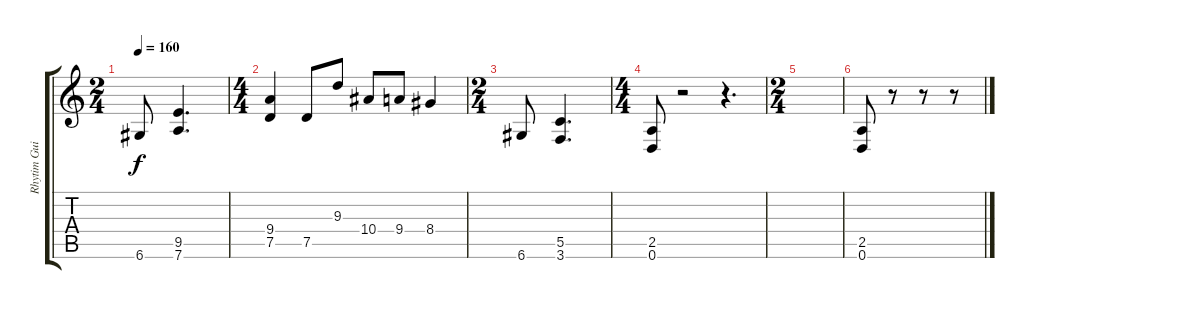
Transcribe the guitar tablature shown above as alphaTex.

\track ("Rhytim Guitar" "Rhytim Gui") {instrument distortionguitar}
\staff {score tabs}
\tuning (D4 A3 F3 C3 G2 D2) {hide}
\ts (2 4)
\tempo 160
\clef g2
\ks c
6.6.8{dy f} (9.5 7.6).4{d} |
\ts (4 4)
(9.4 7.5).4 7.5.8 9.3.8 10.4.8 9.4.8 8.4.4 |
\ts (2 4)
6.6.8 (5.5 3.6).4{d} |
\ts (4 4)
(2.5 0.6).8 r.2 r.4{d} |
\ts (2 4)
|
(2.5 0.6).8 r.8 r.8 r.8
